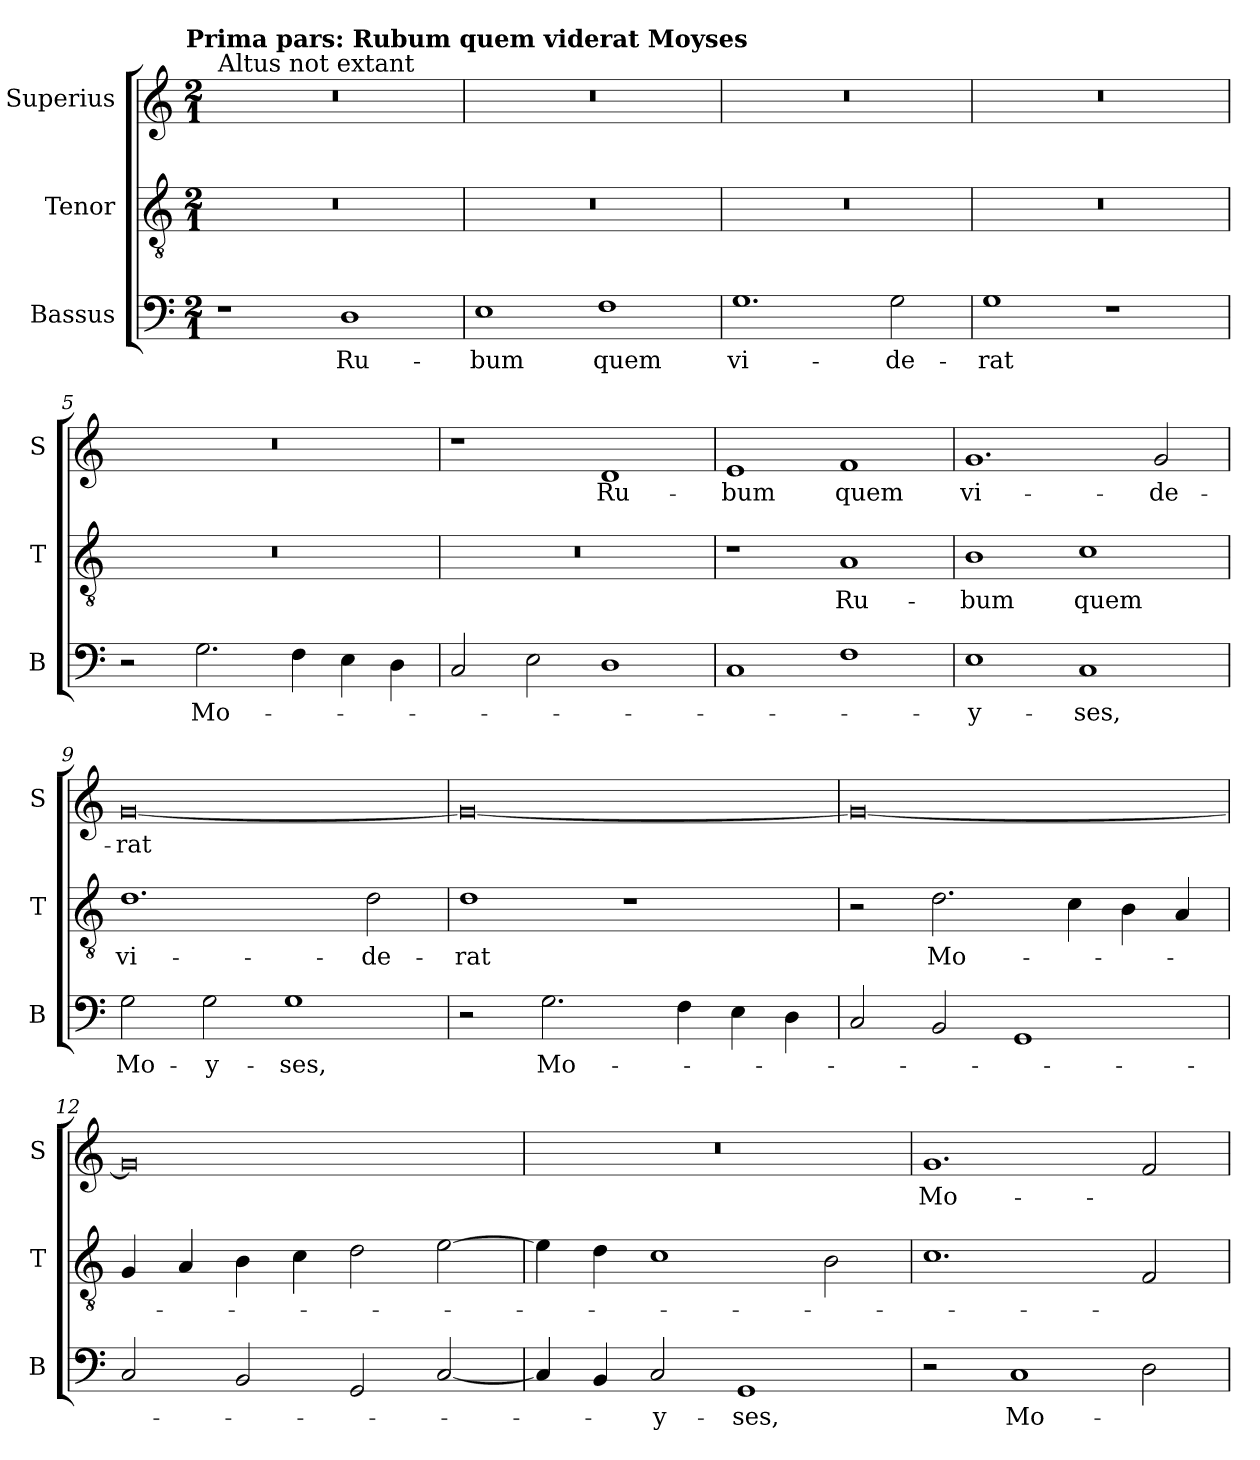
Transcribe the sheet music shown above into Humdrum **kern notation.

**kern	**text	**kern	**text	**kern	**text
*part3	*part3	*part2	*part2	*part1	*part1
*staff3	*staff3	*staff2	*staff2	*staff1	*staff1
*I"Bassus	*	*I"Tenor	*	*I"Superius	*
*I'B	*	*I'T	*	*I'S	*
*clefF4	*	*clefGv2	*	*clefG2	*
*k[]	*	*k[]	*	*k[]	*
!!LO:TX:omd:t=Prima pars&colon; Rubum quem viderat Moyses
*M2/1	*	*M2/1	*	*M2/1	*
=1	=1	=1	=1	=1	=1
!	!	!	!	!LO:TX:a:t=Altus not extant	!
1r	.	0r	.	0r	.
1D	Ru-	.	.	.	.
=2	=2	=2	=2	=2	=2
1E	-bum	0r	.	0r	.
1F	quem	.	.	.	.
=3	=3	=3	=3	=3	=3
1.G	vi-	0r	.	0r	.
2G	-de-	.	.	.	.
=4	=4	=4	=4	=4	=4
1G	-rat	0r	.	0r	.
1r	.	.	.	.	.
=5	=5	=5	=5	=5	=5
2r	.	0r	.	0r	.
2.G	Mo-	.	.	.	.
4F	.	.	.	.	.
4E	.	.	.	.	.
4D	.	.	.	.	.
=6	=6	=6	=6	=6	=6
2C	.	0r	.	1r	.
2E	.	.	.	.	.
1D	.	.	.	1d	Ru-
=7	=7	=7	=7	=7	=7
1C	.	1r	.	1e	-bum
1F	.	1A	Ru-	1f	quem
=8	=8	=8	=8	=8	=8
1E	-y-	1B	-bum	1.g	vi-
1C	-ses,	1c	quem	.	.
.	.	.	.	2g	-de-
=9	=9	=9	=9	=9	=9
2G	Mo-	1.d	vi-	[0g	-rat
2G	-y-	.	.	.	.
1G	-ses,	.	.	.	.
.	.	2d	-de-	.	.
=10	=10	=10	=10	=10	=10
2r	.	1d	-rat	0g_	.
2.G	Mo-	.	.	.	.
.	.	1r	.	.	.
4F	.	.	.	.	.
4E	.	.	.	.	.
4D	.	.	.	.	.
=11	=11	=11	=11	=11	=11
2C	.	2r	.	0g_	.
2BB	.	2.d	Mo-	.	.
1GG	.	.	.	.	.
.	.	4c	.	.	.
.	.	4B	.	.	.
.	.	4A	.	.	.
=12	=12	=12	=12	=12	=12
2C	.	4G	.	0g]	.
.	.	4A	.	.	.
2BB	.	4B	.	.	.
.	.	4c	.	.	.
2GG	.	2d	.	.	.
[2C	.	[2e	.	.	.
=13	=13	=13	=13	=13	=13
4C]	.	4e]	.	0r	.
4BB	.	4d	.	.	.
2C	-y-	1c	.	.	.
1GG	-ses,	.	.	.	.
.	.	2B	.	.	.
=14	=14	=14	=14	=14	=14
2r	.	1.c	.	1.g	Mo-
1C	Mo-	.	.	.	.
2D	.	2F	.	2f	.
=	=	=	=	=	=
*-	*-	*-	*-	*-	*-
